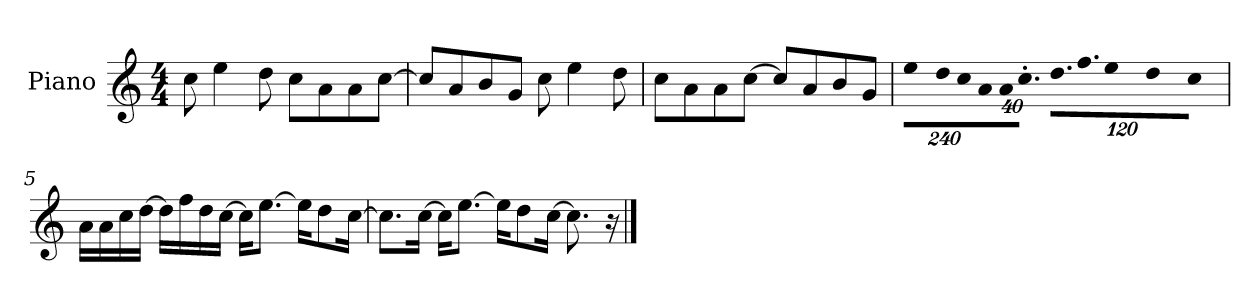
**kern
*part1
*staff1
*I"Piano
*I'P-no
*clefG2
*k[]
*M4/4
*MM90
=1
8cc\
4ee\
8dd\
8cc\L
8a\
8a\
[8cc\J
=2
8cc/L]
8a/
8b/
8g/J
8cc\
4ee\
8dd\
=3
8cc\L
8a\
8a\
[8cc\J
8cc/L]
8a/
8b/
8g/J
=4
*Xbrackettup
!LO:N:vis=8
960%137ee\L
!LO:N:vis=16
1920%137dd\L
!LO:N:vis=16
1920%137cc\
!LO:N:vis=16
1920%137a\
!LO:N:vis=32
640%23a\K
!LO:N:vis=16.
960%103cc'\JJ
!LO:N:vis=16.
960%103dd\LL
!LO:N:vis=16.
960%103ff\J
!LO:N:vis=8
960%137ee\
!LO:N:vis=16
1920%137dd\L
!LO:N:vis=16
1920%137cc\JJ
!!LO:LB:g=z
=5
16a\LL
16a\
16cc\
[16dd\JJ
16dd\LL]
16ff\
16dd\
[16cc\JJ
16cc\KL]
[8.ee\J
16ee\KL]
8dd\
[16cc\Jk
=6
8.cc\L]
[16cc\Jk
16cc\KL]
[8.ee\J
16ee\KL]
8dd\
[16cc\Jk
8.cc\]
16r
==
*-
